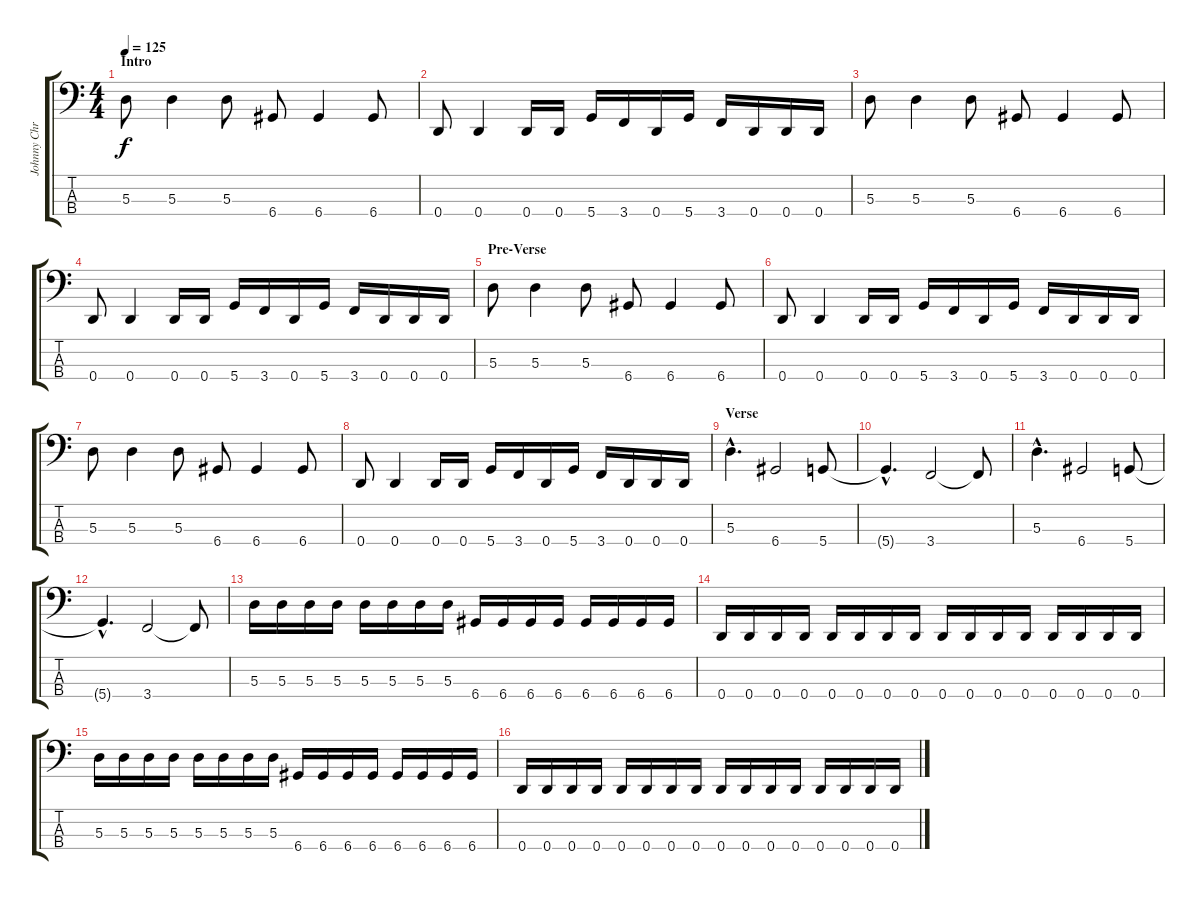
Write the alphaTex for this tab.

\track ("Johnny Christ" "Johnny Chr") {instrument electricbasspick}
\staff {score tabs}
\tuning (G2 D2 A1 D1) {hide}
\ts (4 4)
\section ("" "Intro")
\tempo 125
\clef f4
\ks c
5.3.8{dy f instrument electricbasspick} 5.3.4 5.3.8 6.4.8 6.4.4 6.4.8 |
0.4.8 0.4.4 0.4.16 0.4.16 5.4.16 3.4.16 0.4.16 5.4.16 3.4.16 0.4.16 0.4.16 0.4.16 |
5.3.8 5.3.4 5.3.8 6.4.8 6.4.4 6.4.8 |
0.4.8 0.4.4 0.4.16 0.4.16 5.4.16 3.4.16 0.4.16 5.4.16 3.4.16 0.4.16 0.4.16 0.4.16 |
\section ("" "Pre-Verse")
5.3.8{volume 16} 5.3.4 5.3.8 6.4.8 6.4.4 6.4.8 |
0.4.8 0.4.4 0.4.16 0.4.16 5.4.16 3.4.16 0.4.16 5.4.16 3.4.16 0.4.16 0.4.16 0.4.16 |
5.3.8 5.3.4 5.3.8 6.4.8 6.4.4 6.4.8 |
0.4.8 0.4.4 0.4.16 0.4.16 5.4.16 3.4.16 0.4.16 5.4.16 3.4.16 0.4.16 0.4.16 0.4.16 |
\section ("" "Verse")
5.3{hac}.4{d} 6.4.2 5.4.8 |
5.4{hac t}.4{d} 3.4.2 3.4{t}.8 |
5.3{hac}.4{d} 6.4.2 5.4.8 |
5.4{hac t}.4{d} 3.4.2 3.4{t}.8 |
5.3.16 5.3.16 5.3.16 5.3.16 5.3.16 5.3.16 5.3.16 5.3.16 6.4.16 6.4.16 6.4.16 6.4.16 6.4.16 6.4.16 6.4.16 6.4.16 |
0.4.16 0.4.16 0.4.16 0.4.16 0.4.16 0.4.16 0.4.16 0.4.16 0.4.16 0.4.16 0.4.16 0.4.16 0.4.16 0.4.16 0.4.16 0.4.16 |
5.3.16 5.3.16 5.3.16 5.3.16 5.3.16 5.3.16 5.3.16 5.3.16 6.4.16 6.4.16 6.4.16 6.4.16 6.4.16 6.4.16 6.4.16 6.4.16 |
0.4.16 0.4.16 0.4.16 0.4.16 0.4.16 0.4.16 0.4.16 0.4.16 0.4.16 0.4.16 0.4.16 0.4.16 0.4.16 0.4.16 0.4.16 0.4.16
